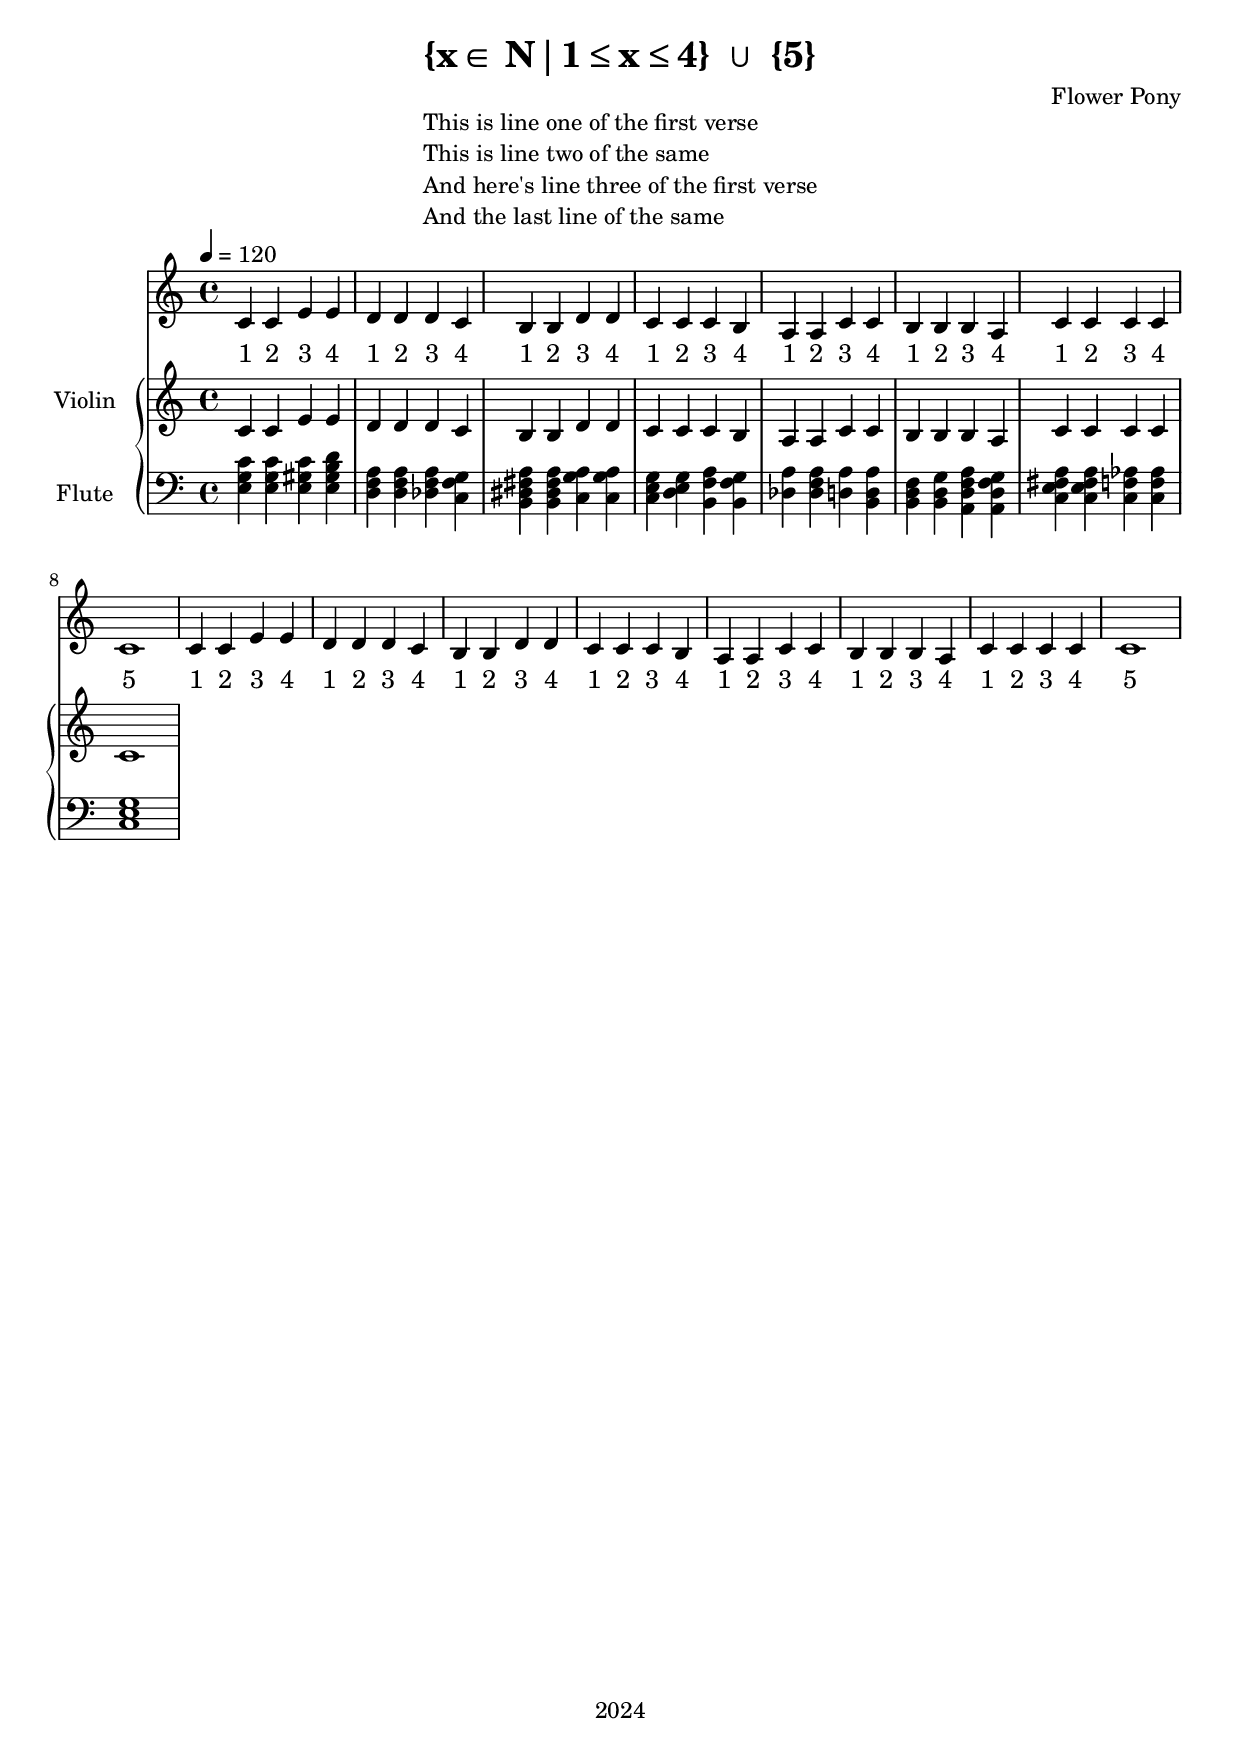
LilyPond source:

\version "2.21.0"

\header {
 date = "2024"
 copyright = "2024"
 title = "{x∈ N∣1≤x≤4} ∪ {5}"
 composer = "Flower Pony"
}

lyricsPattern =  \lyricmode {
  "1"4 "2"4 "3"4 "4"4
}

lyricsSection = \lyricmode { \lyricsPattern  
                                \lyricsPattern 
                                \lyricsPattern 
                                \lyricsPattern 
                                \lyricsPattern
                                \lyricsPattern
                                \lyricsPattern
                                "5"1  } 

melodyPattern = { c'4 c'4 e'4 e'4 
                  d'4 d'4 d'4 c'4 
                                          b4  b4  d'4 d'4 
                                          c'4 c'4 c'4 b4 
                                          a4  a4  c'4 c'4 
                                          b4  b4  b4  a4
                                          c'4  c'4  c'4  c'4
                                          c'1 }


\book {

\markup {
  \fill-line {
    ""
    {
      \column {
        \left-align {
          "This is line one of the first verse"
          "This is line two of the same"
          "And here's line three of the first verse"
          "And the last line of the same"
        }
      }
    }
    ""
  }
}

  \score {
  <<
    \new Staff = "singer" <<
      \new Voice = "vocal" { \time 4/4  \melodyPattern
                                        \melodyPattern }
      \addlyrics { \time 4/4 

                    \lyricsSection
                    \lyricsSection }
                            
    >>
\new PianoStaff = "piano" <<
      \new Staff = "upper" \with {
  instrumentName = "Violin "
  shortInstrumentName = ""
}
{
        \set Staff.midiInstrument = "glockenspiel"
        \tempo 4 = 120 % This sets the quarter note (crotchet) to 120 BPM

       \clef treble 
        \time 4/4 


                                        { c'4 c'4 e'4 e'4 
                                          d'4 d'4 d'4 c'4 
                                          b4  b4  d'4 d'4 
                                          c'4 c'4 c'4 b4 
                                          a4  a4  c'4 c'4 
                                          b4  b4  b4  a4
                                          c'4  c'4  c'4  c'4
                                          c'1}
      }
      \new Staff = "lower" 
\with {
  instrumentName = "Flute "
  shortInstrumentName = ""
} { 
        \set Staff.midiInstrument = "flute"
        \tempo 4 = 120 % This sets the quarter note (crotchet) to 120 BPM

        \clef bass 
        \time 4/4 { 
          <e g c'>4 <e g c'>4 <e gis c'>4 <e gis b d'>4
          <d f a>4 <d f a>4  <des f a>4 <c f g>4
          <b, dis fis a>4 <b, dis fis a>4 <c g a>4 <c g a>4
          <c e g>4 <d e g>4 <b, f a>4 <b, f g>4 
          <a des>4 <a f des>4 <a d>4 <b, a d>4 
          <b, d f>4 <b, d g>4 <a, d f a>4 <a, d f g>4
          <c e fis a>4 <c e fis a>4 <c f aes>4 <c f aes>4
          <c e g>1} 
      }
    >>


  >>
  \layout { }
  \midi { }
  }
}
